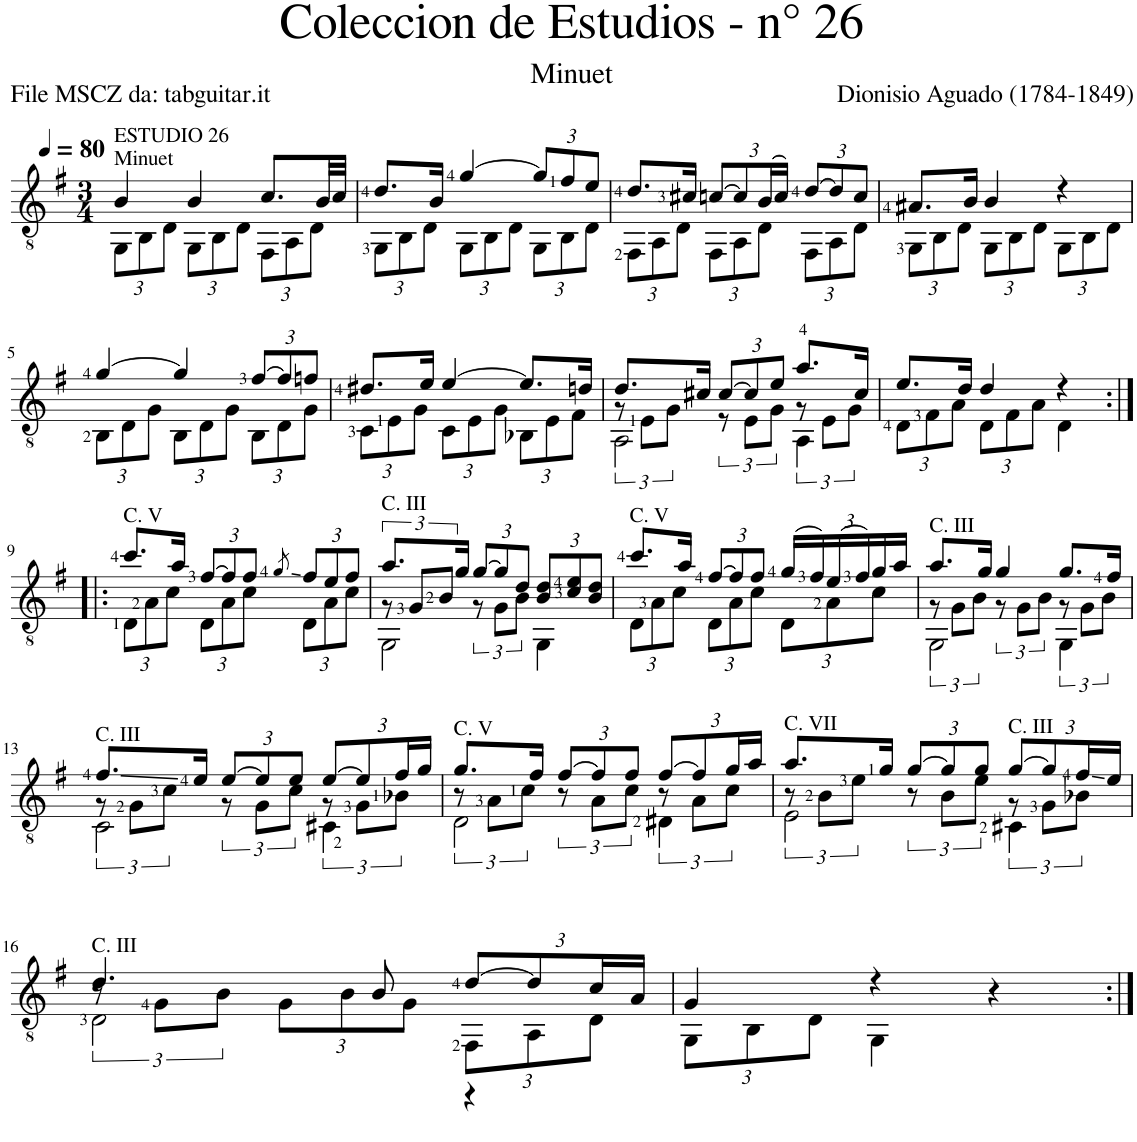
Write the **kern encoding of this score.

**kern
*part1
*staff1
*I"Guitar
*I'Guit.
*clefGv2
*k[f#]
*M3/4
*MM80
=1
*^
*	*Xbrackettup
!LO:TX:a:t=ESTUDIO 26	!
!LO:TX:a:t=Minuet	!
4B/	12GG\L
.	12BB\
.	12D\J
4B/	12GG\L
.	12BB\
.	12D\J
8.c/L	12FF#\L
.	12AA\
.	12D\J
32B/LL	.
32c/JJJ	.
=2	=2
8.d/L	12GG\L
.	12BB\
.	12D\J
16B/Jk	.
[4g/	12GG\L
.	12BB\
.	12D\J
12g/L]	12GG\L
12f#/	12BB\
12e/J	12D\J
=3	=3
8.d/L	12FF#\L
.	12AA\
.	12D\J
16c#X/Jk	.
[12cn/L	12FF#\L
12c/]	12AA\
(24B/L	12D\J
24c/JJ)	.
[12d/L	12FF#\L
12d/]	12AA\
12c/J	12D\J
=4	=4
8.A#X/L	12GG\L
.	12BB\
.	12D\J
16B/Jk	.
4B/	12GG\L
.	12BB\
.	12D\J
4r	12GG\L
.	12BB\
.	12D\J
!!LO:LB:g=z	!!
=5	=5
[4g/	12BB\L
.	12D\
.	12G\J
4g/]	12BB\L
.	12D\
.	12G\J
[12f#/L	12BB\L
12f#/]	12D\
12fn/J	12G\J
=6	=6
8.d#X/L	12C\L
.	12E\
.	12G\J
16e/Jk	.
[4e/	12C\L
.	12E\
.	12G\J
8.e/L]	12BB-X\L
.	12E\
.	12F#\J
16dn/Jk	.
=7	=7
*	*brackettup
*	*^
8.d/L	12r	2AA\
.	12E\L	.
.	12G\J	.
16c#X/Jk	.	.
*Xbrackettup	*brackettup	*
[12c#/L	12r	.
12c#/]	12E\L	.
12e/J	12G\J	.
8.a/L	12r	4AA\
.	12E\L	.
.	12G\J	.
16c#/Jk	.	.
*	*v	*v
=8	=8
*	*Xbrackettup
8.e/L	12D\L
.	12F#\
.	12A\J
16d/Jk	.
4d/	12D\L
.	12F#\
.	12A\J
4r	4D\
!!LO:LB:g=z	!!
=9:|!|:	=9:|!|:
!LO:TX:a:t=C. V	!
8.cc/L	12D\L
.	12A\
.	12c\J
16a/Jk	.
[12f#/L	12D\L
12f#/]	12A\
12f#/J	12c\J
8qg/	.
12f#/L	12D\L
12e/	12A\
12f#/J	12c\J
=10	=10
*	*brackettup
*	*^
!LO:TX:a:t=C. III	!	!
8.a/L	12r	2GG\
.	12G/L	.
.	12B/J	.
16g/Jk	.	.
*Xbrackettup	*brackettup	*
[12g/L	12r	.
12g/]	12G\L	.
12d/J	12B\J	.
*Xbrackettup	*	*
12B/ 12d/L	4ryy	4GG\
12c/ 12e/	.	.
12B/ 12d/J	.	.
*	*v	*v
=11	=11
!LO:TX:a:t=C. V	!
8.cc/L	12D\L
.	12A\
.	12c\J
16a/Jk	.
[12f#/L	12D\L
12f#/]	12A\
12f#/J	12c\J
(24g/LL	12D\L
24f#/)	.
(24e/	12A\
24f#/)	.
24g/	12c\J
24a/JJ	.
=12	=12
*	*brackettup
*	*^
!LO:TX:a:t=C. III	!	!
8.a/L	12r	2GG\
.	12G\L	.
.	12B\J	.
16g/Jk	.	.
4g/	12r	.
.	12G\L	.
.	12B\J	.
8.g/L	12r	4GG\
.	12G\L	.
.	12B\J	.
16f#/Jk	.	.
!!LO:LB:g=z	!!	!!
=13	=13	=13
!LO:TX:a:t=C. III	!	!
8.f#/L	12r	2C\
.	12G\L	.
.	12c\J	.
16e/Jk	.	.
*Xbrackettup	*brackettup	*
[12e/L	12r	.
12e/]	12G\L	.
12e/J	12c\J	.
*Xbrackettup	*brackettup	*
[12e/L	12r	4C#X\
12e/]	12G\L	.
24f#/L	12B-X\J	.
24g/JJ	.	.
=14	=14	=14
!LO:TX:a:t=C. V	!	!
8.g/L	12r	2D\
.	12A\L	.
.	12c\J	.
16f#/Jk	.	.
*Xbrackettup	*brackettup	*
[12f#/L	12r	.
12f#/]	12A\L	.
12f#/J	12c\J	.
*Xbrackettup	*brackettup	*
[12f#/L	12r	4D#X\
12f#/]	12A\L	.
24g/L	12c\J	.
24a/JJ	.	.
=15	=15	=15
!LO:TX:a:t=C. VII	!	!
8.a/L	12r	2E\
.	12B\L	.
.	12e\J	.
16g/Jk	.	.
*Xbrackettup	*brackettup	*
[12g/L	12r	.
12g/]	12B\L	.
12g/J	12e\J	.
*Xbrackettup	*brackettup	*
!LO:TX:a:t=C. III	!	!
[12g/L	12r	4C#X\
12g/]	12G\L	.
24f#/L	12B-X\J	.
24e/JJ	.	.
!!LO:LB:g=z	!!	!!
=16	=16	=16
!LO:TX:a:t=C. III	!	!
4.d/	12r	2D\
.	12G\L	.
.	12B\J	.
*	*Xbrackettup	*
.	12G\L	.
.	12B\	.
8B/	.	.
.	12G\J	.
[12d/L	12FF#\L	4r
12d/]	12AA\	.
24c/L	12D\J	.
24A/JJ	.	.
*	*v	*v
=17	=17
4G/	12GG\L
.	12BB\
.	12D\J
4r	4GG\
4r	4ryy
*v	*v
=:|!
*-
